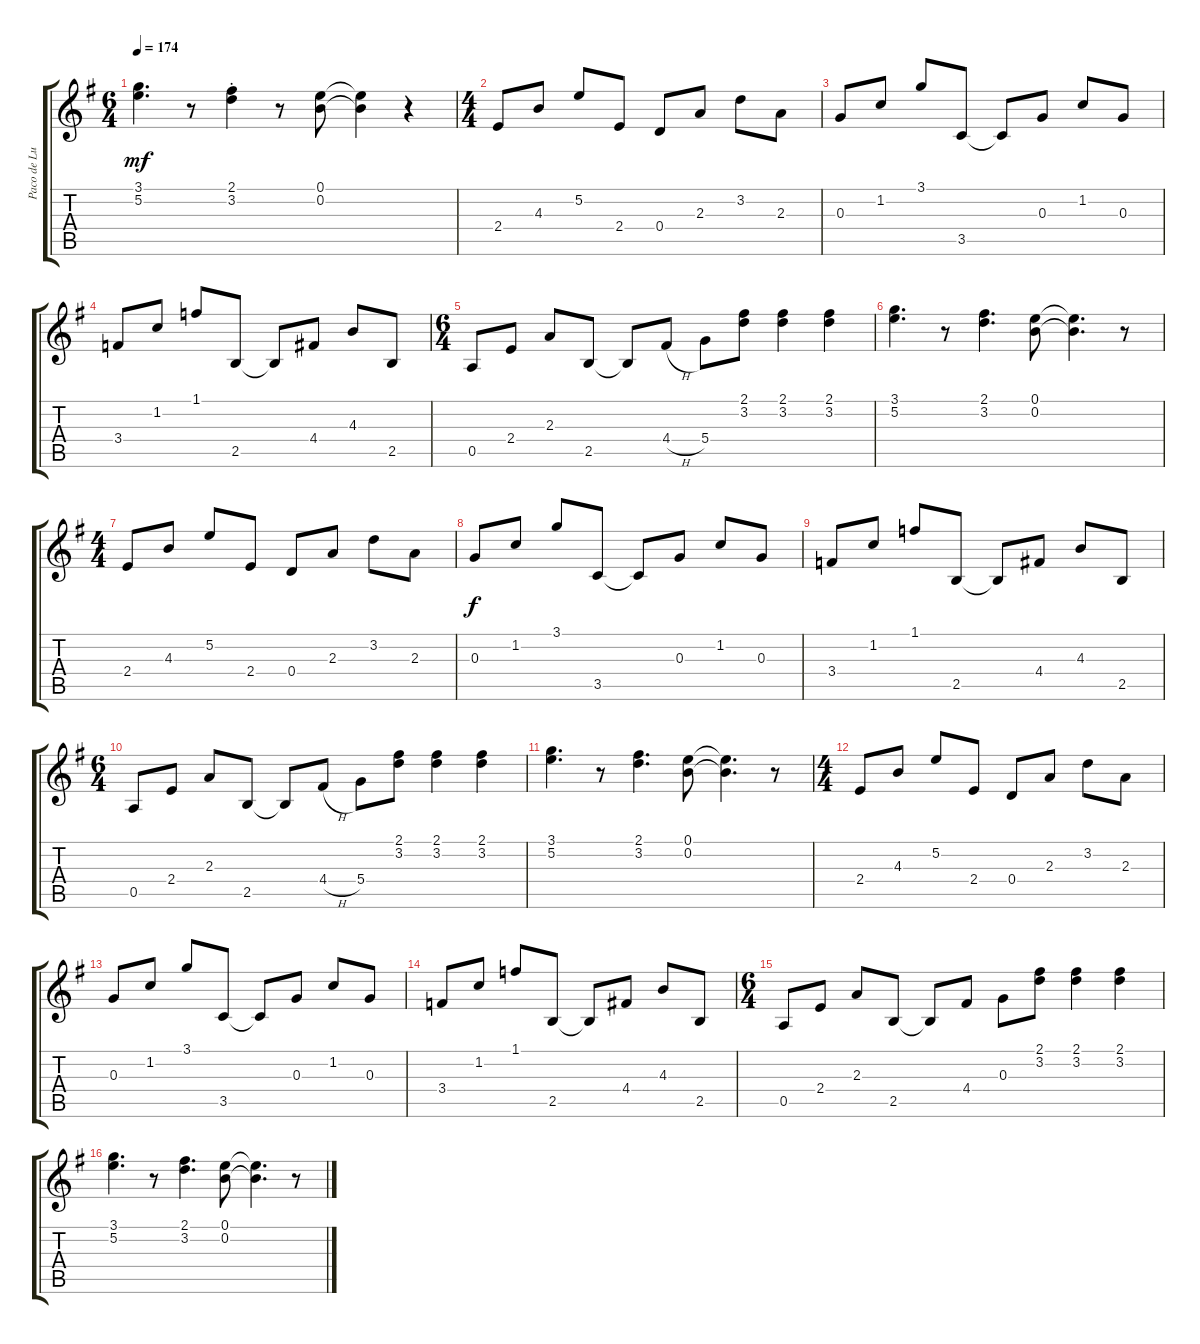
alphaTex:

\track ("Paco de Lucía" "Paco de Lu") {instrument acousticguitarnylon}
\staff {score tabs}
\tuning (E4 B3 G3 D3 A2 E2) {hide}
\ts (6 4)
\tempo 174
\clef g2
\ks g
(3.1 5.2).4{d dy mf} r.8 (2.1{st} 3.2{st}).4 r.8 (0.1 0.2).8 (0.1{t} 0.2{t}).4 r.4 |
\ts (4 4)
2.4.8 4.3.8 5.2.8 2.4.8 0.4.8 2.3.8 3.2.8 2.3.8 |
0.3.8 1.2.8 3.1.8 3.5.8 3.5{t}.8 0.3.8 1.2.8 0.3.8 |
3.4.8 1.2.8 1.1.8 2.5.8 2.5{t}.8 4.4.8 4.3.8 2.5.8 |
\ts (6 4)
0.5.8 2.4.8 2.3.8 2.5.8 2.5{t}.8 4.4{h}.8 5.4.8 (2.1 3.2).8 (2.1 3.2).4 (2.1 3.2).4 |
(3.1 5.2).4{d} r.8 (2.1 3.2).4{d} (0.1 0.2).8 (0.1{t} 0.2{t}).4{d} r.8 |
\ts (4 4)
2.4.8 4.3.8 5.2.8 2.4.8 0.4.8 2.3.8 3.2.8 2.3.8 |
0.3.8{dy f} 1.2.8 3.1.8 3.5.8 3.5{t}.8 0.3.8 1.2.8 0.3.8 |
3.4.8 1.2.8 1.1.8 2.5.8 2.5{t}.8 4.4.8 4.3.8 2.5.8 |
\ts (6 4)
0.5.8 2.4.8 2.3.8 2.5.8 2.5{t}.8 4.4{h}.8 5.4.8 (2.1 3.2).8 (2.1 3.2).4 (2.1 3.2).4 |
(3.1 5.2).4{d} r.8 (2.1 3.2).4{d} (0.1 0.2).8 (0.1{t} 0.2{t}).4{d} r.8 |
\ts (4 4)
2.4.8 4.3.8 5.2.8 2.4.8 0.4.8 2.3.8 3.2.8 2.3.8 |
0.3.8 1.2.8 3.1.8 3.5.8 3.5{t}.8 0.3.8 1.2.8 0.3.8 |
3.4.8 1.2.8 1.1.8 2.5.8 2.5{t}.8 4.4.8 4.3.8 2.5.8 |
\ts (6 4)
0.5.8 2.4.8 2.3.8 2.5.8 2.5{t}.8 4.4.8 0.3.8 (2.1 3.2).8 (2.1 3.2).4 (2.1 3.2).4 |
(3.1 5.2).4{d} r.8 (2.1 3.2).4{d} (0.1 0.2).8 (0.1{t} 0.2{t}).4{d} r.8
